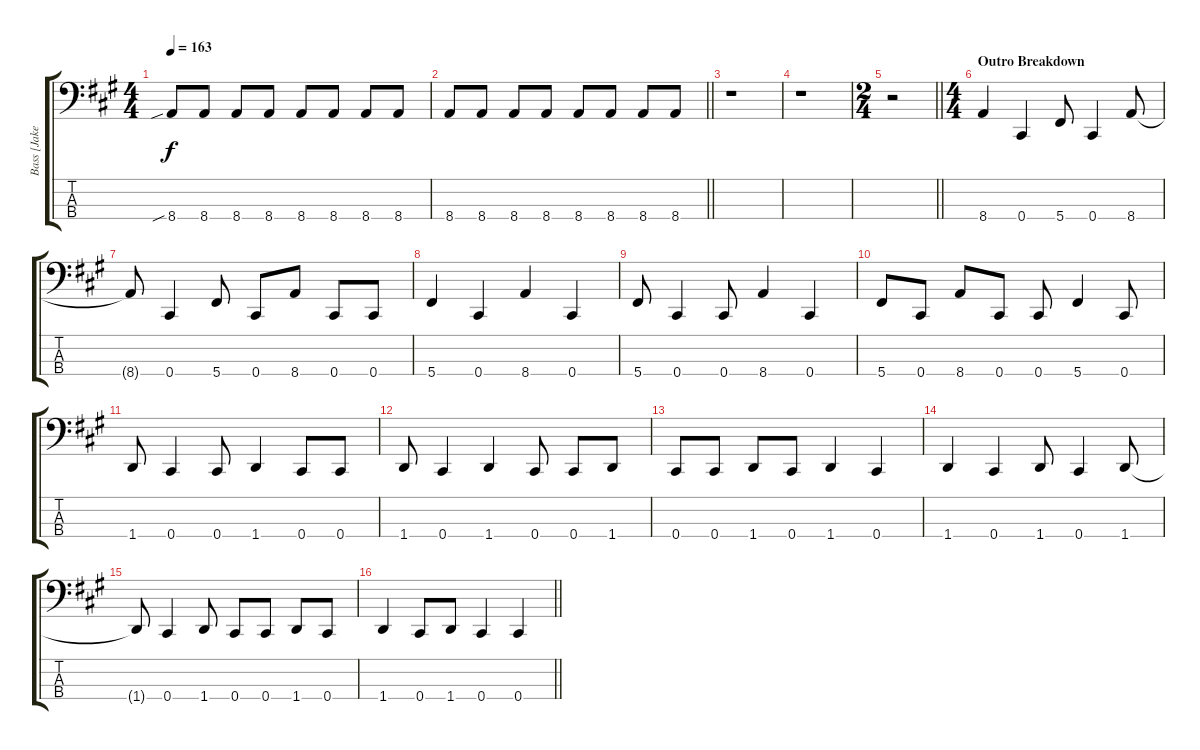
\track ("Bass [Jake Schultz]" "Bass [Jake") {instrument electricbasspick}
\staff {score tabs}
\tuning (Gb2 Db2 Ab1 Db1) {hide}
\ts (4 4)
\tempo 163
\clef f4
\ks a
8.4{sib}.8{dy f} 8.4.8 8.4.8 8.4.8 8.4.8 8.4.8 8.4.8 8.4.8 |
\barLineRight lightlight
8.4.8 8.4.8 8.4.8 8.4.8 8.4.8 8.4.8 8.4.8 8.4.8 |
\section ("" "")
r.1 |
r.1 |
\ts (2 4)
\barLineRight lightlight
r.2 |
\ts (4 4)
\section ("" "Outro Breakdown")
8.4.4 0.4.4 5.4.8 0.4.4 8.4.8 |
8.4{t}.8 0.4.4 5.4.8 0.4.8 8.4.8 0.4.8 0.4.8 |
5.4.4 0.4.4 8.4.4 0.4.4 |
5.4.8 0.4.4 0.4.8 8.4.4 0.4.4 |
5.4.8 0.4.8 8.4.8 0.4.8 0.4.8 5.4.4 0.4.8 |
1.4.8 0.4.4 0.4.8 1.4.4 0.4.8 0.4.8 |
1.4.8 0.4.4 1.4.4 0.4.8 0.4.8 1.4.8 |
0.4.8 0.4.8 1.4.8 0.4.8 1.4.4 0.4.4 |
1.4.4 0.4.4 1.4.8 0.4.4 1.4.8 |
1.4{t}.8 0.4.4 1.4.8 0.4.8 0.4.8 1.4.8 0.4.8 |
\barLineRight lightlight
1.4.4 0.4.8 1.4.8 0.4.4 0.4.4
